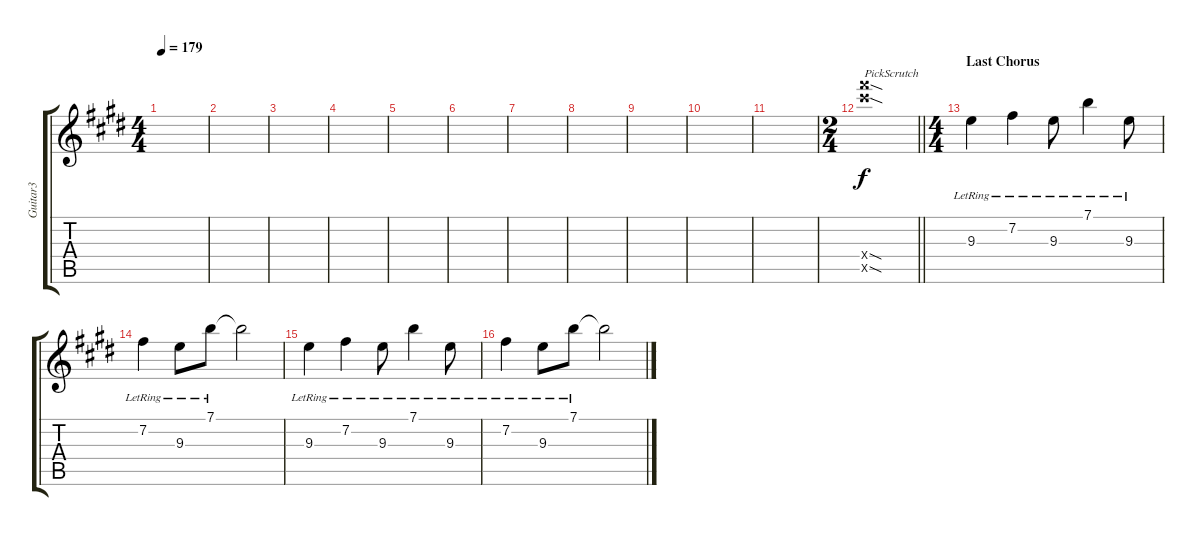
\track ("Guitar3" "Guitar3") {instrument electricguitarclean}
\staff {score tabs}
\tuning (E4 B3 G3 D3 A2 E2) {hide}
\ts (4 4)
\tempo 179
\clef g2
\ks e
|
|
|
|
|
|
|
|
|
|
|
\ts (2 4)
\barLineRight lightlight
(28.4{sod x} 28.5{sod x}).1{txt "PickScrutch"} |
\ts (4 4)
\section ("" "Last Chorus")
9.3{lr}.4{balance 8 instrument electricguitarclean} 7.2{lr}.4 9.3{lr}.8 7.1{lr}.4 9.3{lr}.8 |
7.2{lr}.4 9.3{lr}.8 7.1{lr}.8 7.1{t}.2 |
9.3{lr}.4 7.2{lr}.4 9.3{lr}.8 7.1{lr}.4 9.3{lr}.8 |
7.2{lr}.4 9.3{lr}.8 7.1{lr}.8 7.1{t}.2
